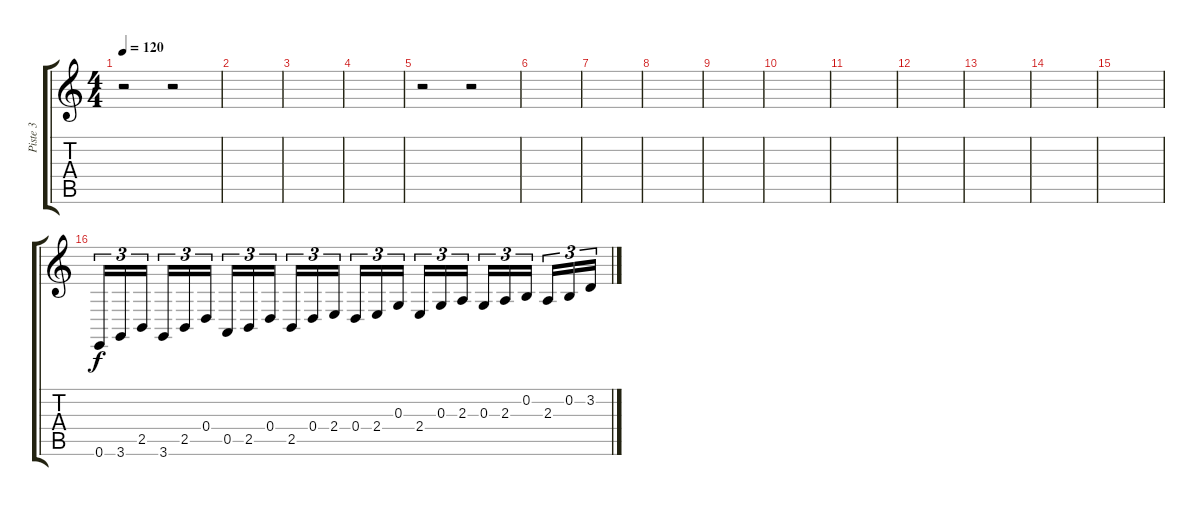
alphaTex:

\track ("Piste 3" "Piste 3") {instrument lead2sawtooth}
\staff {score tabs}
\tuning (E4 B3 G3 D3 A2 E2) {hide}
\ts (4 4)
\tempo 120
\clef g2
\ks c
r.2{dy f} r.2 |
|
|
|
r.2 r.2 |
|
|
|
|
|
|
|
|
|
|
0.6.16{tu (3 2)} 3.6.16{tu (3 2)} 2.5.16{tu (3 2)} 3.6.16{tu (3 2)} 2.5.16{tu (3 2)} 0.4.16{tu (3 2)} 0.5.16{tu (3 2)} 2.5.16{tu (3 2)} 0.4.16{tu (3 2)} 2.5.16{tu (3 2)} 0.4.16{tu (3 2)} 2.4.16{tu (3 2)} 0.4.16{tu (3 2)} 2.4.16{tu (3 2)} 0.3.16{tu (3 2)} 2.4.16{tu (3 2)} 0.3.16{tu (3 2)} 2.3.16{tu (3 2)} 0.3.16{tu (3 2)} 2.3.16{tu (3 2)} 0.2.16{tu (3 2)} 2.3.16{tu (3 2)} 0.2.16{tu (3 2)} 3.2.16{tu (3 2)}
